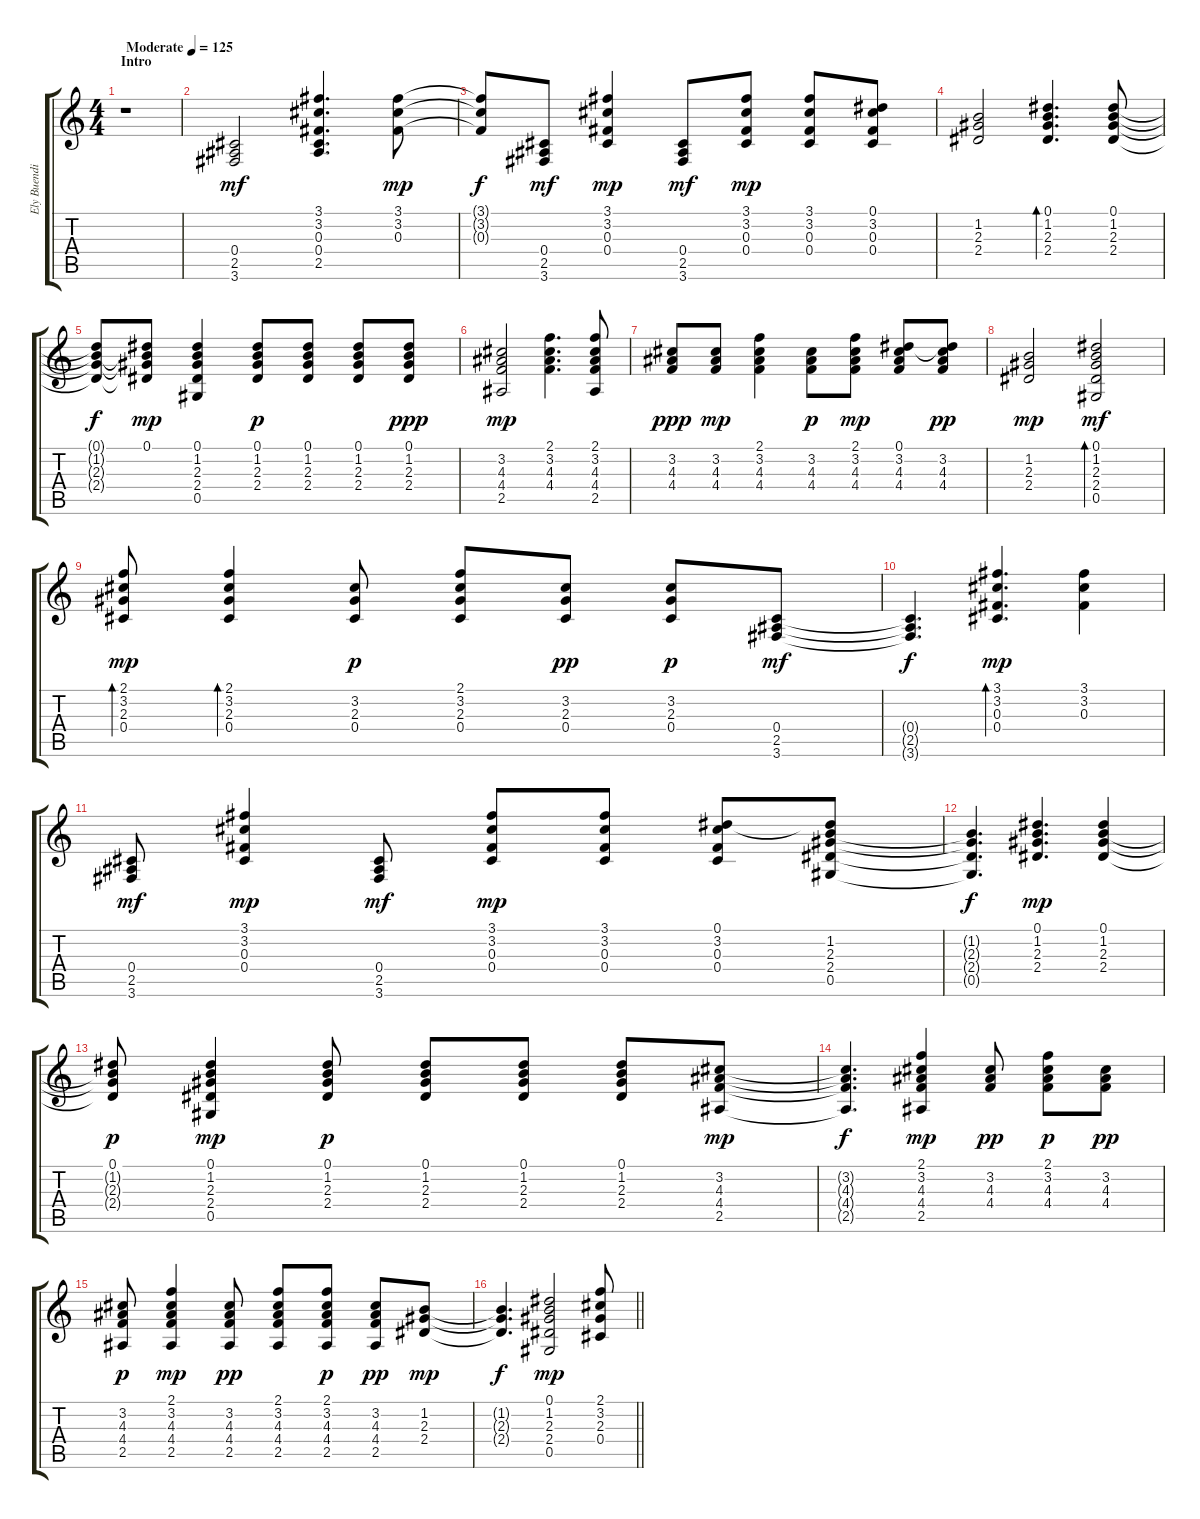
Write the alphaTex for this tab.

\track ("Ely Buendia (Rhythm)" "Ely Buendi") {instrument electricguitarmuted}
\staff {score tabs}
\tuning (Eb4 Bb3 Gb3 Db3 Ab2 Eb2) {hide}
\ts (4 4)
\section ("" "Intro")
\tempo (125 "Moderate")
\clef g2
\ks c
r.1{dy mf instrument electricguitarmuted} |
(0.4 2.5 3.6).2 (3.1 3.2 0.3 0.4 2.5).4{d} (3.1 3.2 0.3).8{dy mp} |
(3.1{t} 3.2{t} 0.3{t}).8{dy f} (0.4 2.5 3.6).8{dy mf} (3.1 3.2 0.3 0.4).4{dy mp} (0.4 2.5 3.6).8{dy mf} (3.1 3.2 0.3 0.4).8{dy mp} (3.1 3.2 0.3 0.4).8 (0.1 3.2 0.3 0.4).8 |
(1.2 2.3 2.4).2 (0.1 1.2 2.3 2.4).4{d bd 30} (0.1 1.2 2.3 2.4).8 |
(0.1{t} 1.2{t} 2.3{t} 2.4{t}).8{dy f} (0.1 1.2{t} 2.3{t} 2.4{t}).8{dy mp} (0.1 1.2 2.3 2.4 0.5).4 (0.1 1.2 2.3 2.4).8{dy p} (0.1 1.2 2.3 2.4).8 (0.1 1.2 2.3 2.4).8 (0.1 1.2 2.3 2.4).8{dy ppp} |
(3.2 4.3 4.4 2.5).2{dy mp} (2.1 3.2 4.3 4.4).4{d} (2.1 3.2 4.3 4.4 2.5).8 |
(3.2 4.3 4.4).8{dy ppp} (3.2 4.3 4.4).8{dy mp} (2.1 3.2 4.3 4.4).4 (3.2 4.3 4.4).8{dy p} (2.1 3.2 4.3 4.4).8{dy mp} (0.1 3.2 4.3 4.4).8 (0.1{t} 3.2 4.3 4.4).8{dy pp} |
(1.2 2.3 2.4).2{dy mp} (0.1 1.2 2.3 2.4 0.5).2{bd 30 dy mf} |
(2.1 3.2 2.3 0.4).8{bd 30 dy mp} (2.1 3.2 2.3 0.4).4{bd 30} (3.2 2.3 0.4).8{dy p} (2.1 3.2 2.3 0.4).8 (3.2 2.3 0.4).8{dy pp} (3.2 2.3 0.4).8{dy p} (0.4 2.5 3.6).8{dy mf} |
(0.4{t} 2.5{t} 3.6{t}).4{d dy f} (3.1 3.2 0.3 0.4).4{d bd 60 dy mp} (3.1 3.2 0.3).4 |
(0.4 2.5 3.6).8{dy mf} (3.1 3.2 0.3 0.4).4{dy mp} (0.4 2.5 3.6).8{dy mf} (3.1 3.2 0.3 0.4).8{dy mp} (3.1 3.2 0.3 0.4).8 (0.1 3.2 0.3 0.4).8 (0.1{t} 1.2 2.3 2.4 0.5).8 |
(1.2{t} 2.3{t} 2.4{t} 0.5{t}).4{d dy f} (0.1 1.2 2.3 2.4).4{d dy mp} (0.1 1.2 2.3 2.4).4 |
(0.1 1.2{t} 2.3{t} 2.4{t}).8{dy p} (0.1 1.2 2.3 2.4 0.5).4{dy mp} (0.1 1.2 2.3 2.4).8{dy p} (0.1 1.2 2.3 2.4).8 (0.1 1.2 2.3 2.4).8 (0.1 1.2 2.3 2.4).8 (3.2 4.3 4.4 2.5).8{dy mp} |
(3.2{t} 4.3{t} 4.4{t} 2.5{t}).4{d dy f} (2.1 3.2 4.3 4.4 2.5).4{dy mp} (3.2 4.3 4.4).8{dy pp} (2.1 3.2 4.3 4.4).8{dy p} (3.2 4.3 4.4).8{dy pp} |
(3.2 4.3 4.4 2.5).8{dy p} (2.1 3.2 4.3 4.4 2.5).4{dy mp} (3.2 4.3 4.4 2.5).8{dy pp} (2.1 3.2 4.3 4.4 2.5).8 (2.1 3.2 4.3 4.4 2.5).8{dy p} (3.2 4.3 4.4 2.5).8{dy pp} (1.2 2.3 2.4).8{dy mp} |
\barLineRight lightlight
(1.2{t} 2.3{t} 2.4{t}).4{d dy f} (0.1 1.2 2.3 2.4 0.5).2{dy mp} (2.1 3.2 2.3 0.4).8
